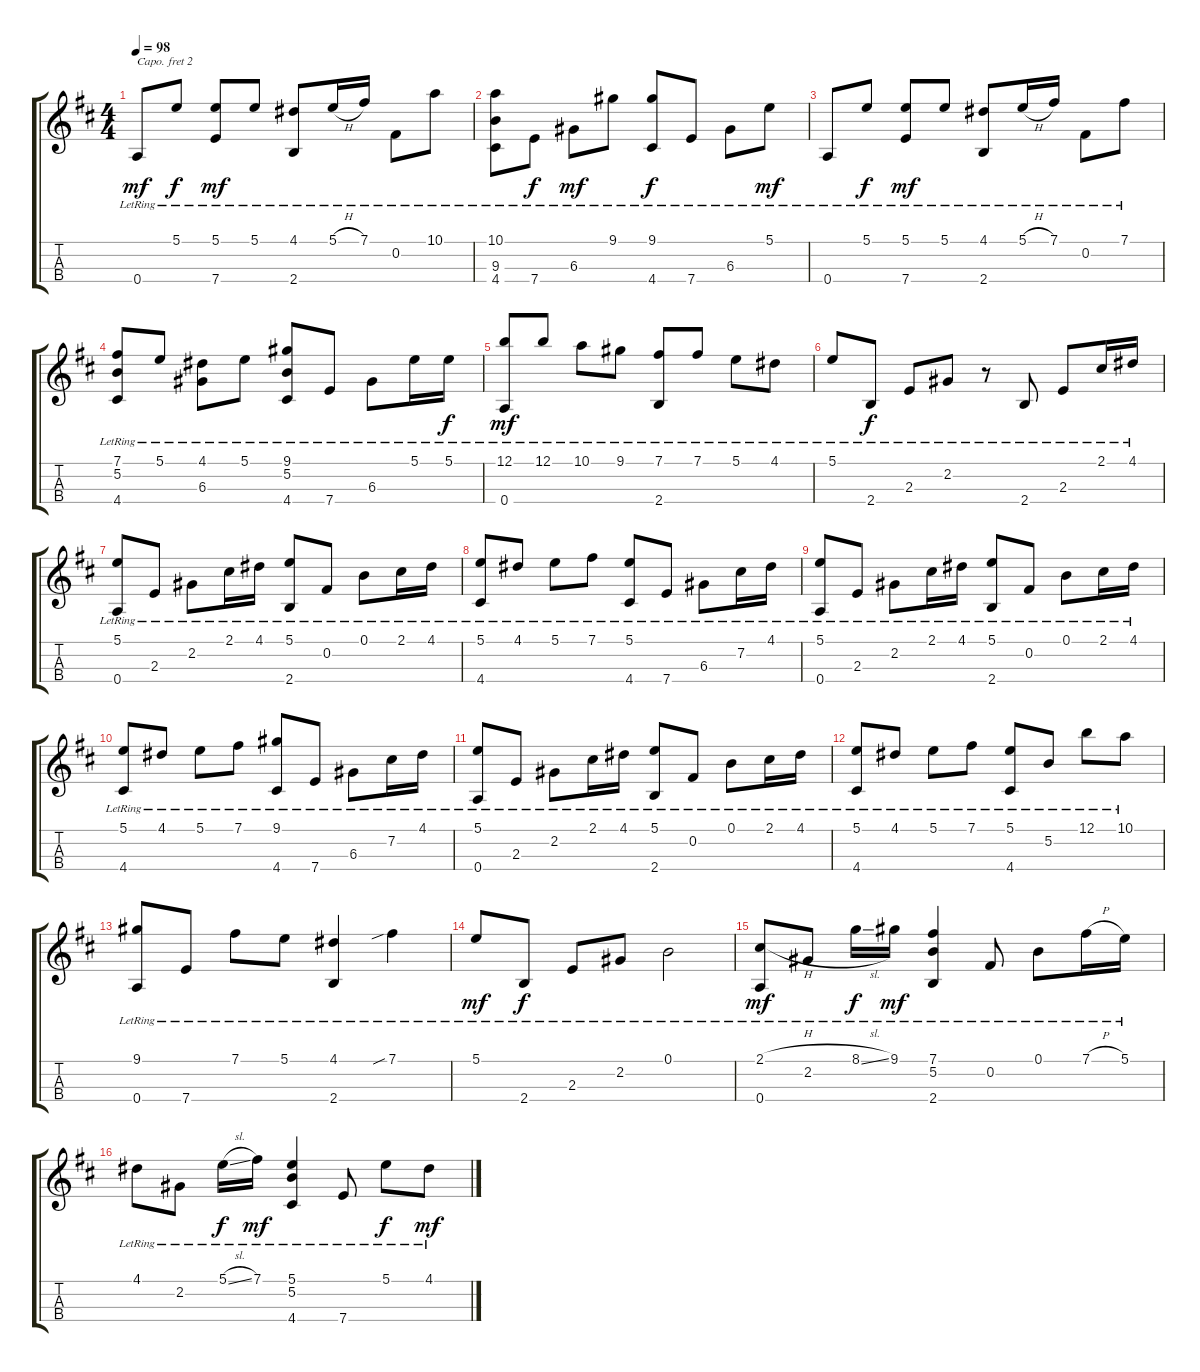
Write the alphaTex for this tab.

\track "" {instrument acousticguitarnylon}
\staff {score tabs}
\capo 2
\tuning (A3 E3 C3 G2) {hide}
\ts (4 4)
\tempo 98
\clef g2
\ks d
0.4{lr}.8{dy mf} 5.1{lr}.8{dy f} (5.1{lr} 7.4{lr}).8{dy mf} 5.1{lr}.8 (4.1{lr} 2.4{lr}).8 5.1{h lr}.16 7.1{lr}.16 0.2{lr}.8 10.1{lr}.8 |
(10.1{lr} 9.3{lr} 4.4{lr}).8 7.4{lr}.8{dy f} 6.3{lr}.8{dy mf} 9.1{lr}.8 (9.1{lr} 4.4{lr}).8{dy f} 7.4{lr}.8 6.3{lr}.8 5.1{lr}.8{dy mf} |
0.4{lr}.8 5.1{lr}.8{dy f} (5.1{lr} 7.4{lr}).8{dy mf} 5.1{lr}.8 (4.1{lr} 2.4{lr}).8 5.1{h lr}.16 7.1{lr}.16 0.2{lr}.8 7.1{lr}.8 |
(7.1{lr} 5.2{lr} 4.4{lr}).8 5.1{lr}.8 (4.1{lr} 6.3{lr}).8 5.1{lr}.8 (9.1{lr} 5.2{lr} 4.4{lr}).8 7.4{lr}.8 6.3{lr}.8 5.1{lr}.16 5.1{lr}.16{dy f} |
(12.1{lr} 0.4{lr}).8{dy mf} 12.1{lr}.8 10.1{lr}.8 9.1{lr}.8 (7.1{lr} 2.4{lr}).8 7.1{lr}.8 5.1{lr}.8 4.1{lr}.8 |
5.1{lr}.8 2.4{lr}.8{dy f} 2.3{lr}.8 2.2{lr}.8 r.8 2.4{lr}.8 2.3{lr}.8 2.1{lr}.16 4.1{lr}.16 |
(5.1{lr} 0.4{lr}).8 2.3{lr}.8 2.2{lr}.8 2.1{lr}.16 4.1{lr}.16 (5.1{lr} 2.4{lr}).8 0.2{lr}.8 0.1{lr}.8 2.1{lr}.16 4.1{lr}.16 |
(5.1{lr} 4.4{lr}).8 4.1{lr}.8 5.1{lr}.8 7.1{lr}.8 (5.1{lr} 4.4{lr}).8 7.4{lr}.8 6.3{lr}.8 7.2{lr}.16 4.1{lr}.16 |
(5.1{lr} 0.4{lr}).8 2.3{lr}.8 2.2{lr}.8 2.1{lr}.16 4.1{lr}.16 (5.1{lr} 2.4{lr}).8 0.2{lr}.8 0.1{lr}.8 2.1{lr}.16 4.1{lr}.16 |
(5.1{lr} 4.4{lr}).8 4.1{lr}.8 5.1{lr}.8 7.1{lr}.8 (9.1{lr} 4.4{lr}).8 7.4{lr}.8 6.3{lr}.8 7.2{lr}.16 4.1{lr}.16 |
(5.1{lr} 0.4{lr}).8 2.3{lr}.8 2.2{lr}.8 2.1{lr}.16 4.1{lr}.16 (5.1{lr} 2.4{lr}).8 0.2{lr}.8 0.1{lr}.8 2.1{lr}.16 4.1{lr}.16 |
(5.1{lr} 4.4{lr}).8 4.1{lr}.8 5.1{lr}.8 7.1{lr}.8 (5.1{lr} 4.4{lr}).8 5.2{lr}.8 12.1{lr}.8 10.1{lr}.8 |
(9.1{lr} 0.4{lr}).8 7.4{lr}.8 7.1{lr}.8 5.1{lr}.8 (4.1{lr} 2.4{lr}).4 7.1{sib lr}.4 |
5.1{lr}.8{dy mf} 2.4{lr}.8{dy f} 2.3{lr}.8 2.2{lr}.8 0.1{lr}.2 |
(2.1{h lr} 0.4{lr}).8{dy mf} 2.2{lr}.8 8.1{sl lr}.16{dy f} 9.1{lr}.16{dy mf} (7.1{lr} 5.2{lr} 2.4{lr}).4 0.2{lr}.8 0.1{lr}.8 7.1{h lr}.16 5.1{lr}.16 |
4.1{lr}.8 2.2{lr}.8 5.1{sl lr}.16{dy f} 7.1{lr}.16{dy mf} (5.1{lr} 5.2{lr} 4.4{lr}).4 7.4{lr}.8 5.1{lr}.8{dy f} 4.1{lr}.8{dy mf}
